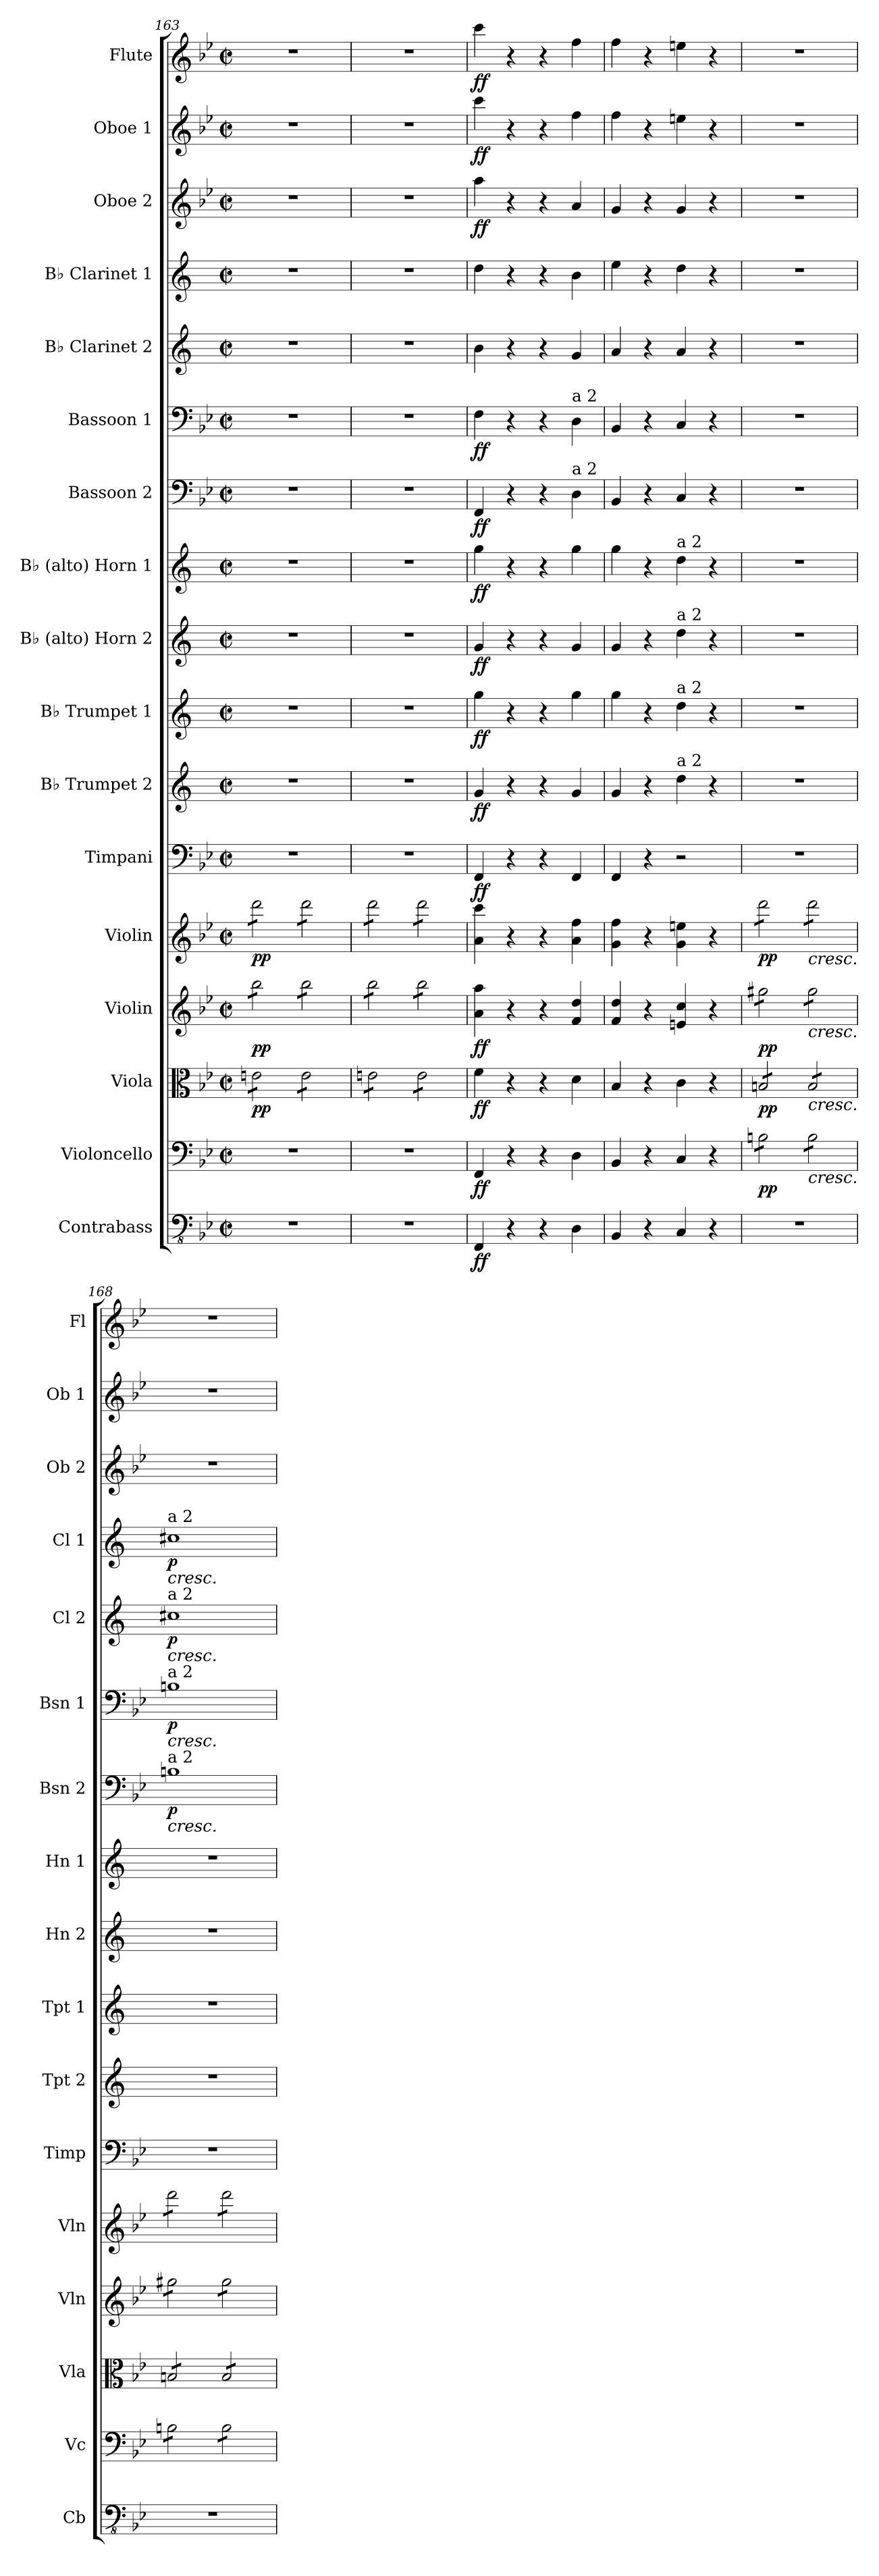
**kern	**dynam	**kern	**dynam	**kern	**dynam	**kern	**dynam	**kern	**dynam	**kern	**dynam	**kern	**dynam	**kern	**dynam	**kern	**dynam	**kern	**dynam	**kern	**dynam	**kern	**dynam	**kern	**dynam	**kern	**dynam	**kern	**dynam	**kern	**dynam	**kern	**dynam
*part17	*part17	*part16	*part16	*part15	*part15	*part14	*part14	*part13	*part13	*part12	*part12	*part11	*part11	*part10	*part10	*part9	*part9	*part8	*part8	*part7	*part7	*part6	*part6	*part5	*part5	*part4	*part4	*part3	*part3	*part2	*part2	*part1	*part1
*staff17	*staff17	*staff16	*staff16	*staff15	*staff15	*staff14	*staff14	*staff13	*staff13	*staff12	*staff12	*staff11	*staff11	*staff10	*staff10	*staff9	*staff9	*staff8	*staff8	*staff7	*staff7	*staff6	*staff6	*staff5	*staff5	*staff4	*staff4	*staff3	*staff3	*staff2	*staff2	*staff1	*staff1
*I"Contrabass	*	*I"Violoncello	*	*I"Viola	*	*I"Violin	*	*I"Violin	*	*I"Timpani	*	*I"B♭ Trumpet 2	*	*I"B♭ Trumpet 1	*	*I"B♭ (alto) Horn 2	*	*I"B♭ (alto) Horn 1	*	*I"Bassoon 2	*	*I"Bassoon 1	*	*I"B♭ Clarinet 2	*	*I"B♭ Clarinet 1	*	*I"Oboe 2	*	*I"Oboe 1	*	*I"Flute	*
*I'Cb	*	*I'Vc	*	*I'Vla	*	*I'Vln	*	*I'Vln	*	*I'Timp	*	*I'Tpt 2	*	*I'Tpt 1	*	*I'Hn 2	*	*I'Hn 1	*	*I'Bsn 2	*	*I'Bsn 1	*	*I'Cl 2	*	*I'Cl 1	*	*I'Ob 2	*	*I'Ob 1	*	*I'Fl	*
*clefFv4	*	*clefF4	*	*clefC3	*	*clefG2	*	*clefG2	*	*clefF4	*	*clefG2	*	*clefG2	*	*clefG2	*	*clefG2	*	*clefF4	*	*clefF4	*	*clefG2	*	*clefG2	*	*clefG2	*	*clefG2	*	*clefG2	*
*	*	*	*	*	*	*	*	*	*	*	*	*ITrd1c2	*	*ITrd1c2	*	*ITrd1c2	*	*ITrd1c2	*	*	*	*	*	*ITrd1c2	*	*ITrd1c2	*	*	*	*	*	*	*
*k[b-e-]	*	*k[b-e-]	*	*k[b-e-]	*	*k[b-e-]	*	*k[b-e-]	*	*k[b-e-]	*	*k[b-e-]	*	*k[b-e-]	*	*k[b-e-]	*	*k[b-e-]	*	*k[b-e-]	*	*k[b-e-]	*	*k[b-e-]	*	*k[b-e-]	*	*k[b-e-]	*	*k[b-e-]	*	*k[b-e-]	*
*M2/2	*	*M2/2	*	*M2/2	*	*M2/2	*	*M2/2	*	*M2/2	*	*M2/2	*	*M2/2	*	*M2/2	*	*M2/2	*	*M2/2	*	*M2/2	*	*M2/2	*	*M2/2	*	*M2/2	*	*M2/2	*	*M2/2	*
*met(c|)	*	*met(c|)	*	*met(c|)	*	*met(c|)	*	*met(c|)	*	*met(c|)	*	*met(c|)	*	*met(c|)	*	*met(c|)	*	*met(c|)	*	*met(c|)	*	*met(c|)	*	*met(c|)	*	*met(c|)	*	*met(c|)	*	*met(c|)	*	*met(c|)	*
=163	=163	=163	=163	=163	=163	=163	=163	=163	=163	=163	=163	=163	=163	=163	=163	=163	=163	=163	=163	=163	=163	=163	=163	=163	=163	=163	=163	=163	=163	=163	=163	=163	=163
!	!	!	!	!	!LO:DY:b	!	!LO:DY:b	!	!LO:DY:b	!	!	!	!	!	!	!	!	!	!	!	!	!	!	!	!	!	!	!	!	!	!	!	!
*	*	*	*	*tremolo	*	*	*	*	*	*	*	*	*	*	*	*	*	*	*	*	*	*	*	*	*	*	*	*	*	*	*	*	*
*	*	*	*	*	*	*tremolo	*	*	*	*	*	*	*	*	*	*	*	*	*	*	*	*	*	*	*	*	*	*	*	*	*	*	*
*	*	*	*	*	*	*	*	*tremolo	*	*	*	*	*	*	*	*	*	*	*	*	*	*	*	*	*	*	*	*	*	*	*	*	*
1r	.	1r	.	8en\L	pp	8bb-\L	pp	8ddd\L	pp	1r	.	1r	.	1r	.	1r	.	1r	.	1r	.	1r	.	1r	.	1r	.	1r	.	1r	.	1r	.
.	.	.	.	8en\	.	8bb-\	.	8ddd\	.	.	.	.	.	.	.	.	.	.	.	.	.	.	.	.	.	.	.	.	.	.	.	.	.
.	.	.	.	8en\	.	8bb-\	.	8ddd\	.	.	.	.	.	.	.	.	.	.	.	.	.	.	.	.	.	.	.	.	.	.	.	.	.
.	.	.	.	8en\J	.	8bb-\J	.	8ddd\J	.	.	.	.	.	.	.	.	.	.	.	.	.	.	.	.	.	.	.	.	.	.	.	.	.
.	.	.	.	8e\L	.	8bb-\L	.	8ddd\L	.	.	.	.	.	.	.	.	.	.	.	.	.	.	.	.	.	.	.	.	.	.	.	.	.
.	.	.	.	8e\	.	8bb-\	.	8ddd\	.	.	.	.	.	.	.	.	.	.	.	.	.	.	.	.	.	.	.	.	.	.	.	.	.
.	.	.	.	8e\	.	8bb-\	.	8ddd\	.	.	.	.	.	.	.	.	.	.	.	.	.	.	.	.	.	.	.	.	.	.	.	.	.
.	.	.	.	8e\J	.	8bb-\J	.	8ddd\J	.	.	.	.	.	.	.	.	.	.	.	.	.	.	.	.	.	.	.	.	.	.	.	.	.
=164	=164	=164	=164	=164	=164	=164	=164	=164	=164	=164	=164	=164	=164	=164	=164	=164	=164	=164	=164	=164	=164	=164	=164	=164	=164	=164	=164	=164	=164	=164	=164	=164	=164
1r	.	1r	.	8en\L	.	8bb-\L	.	8ddd\L	.	1r	.	1r	.	1r	.	1r	.	1r	.	1r	.	1r	.	1r	.	1r	.	1r	.	1r	.	1r	.
.	.	.	.	8en\	.	8bb-\	.	8ddd\	.	.	.	.	.	.	.	.	.	.	.	.	.	.	.	.	.	.	.	.	.	.	.	.	.
.	.	.	.	8en\	.	8bb-\	.	8ddd\	.	.	.	.	.	.	.	.	.	.	.	.	.	.	.	.	.	.	.	.	.	.	.	.	.
.	.	.	.	8en\J	.	8bb-\J	.	8ddd\J	.	.	.	.	.	.	.	.	.	.	.	.	.	.	.	.	.	.	.	.	.	.	.	.	.
.	.	.	.	8e\L	.	8bb-\L	.	8ddd\L	.	.	.	.	.	.	.	.	.	.	.	.	.	.	.	.	.	.	.	.	.	.	.	.	.
.	.	.	.	8e\	.	8bb-\	.	8ddd\	.	.	.	.	.	.	.	.	.	.	.	.	.	.	.	.	.	.	.	.	.	.	.	.	.
.	.	.	.	8e\	.	8bb-\	.	8ddd\	.	.	.	.	.	.	.	.	.	.	.	.	.	.	.	.	.	.	.	.	.	.	.	.	.
.	.	.	.	8e\J	.	8bb-\J	.	8ddd\J	.	.	.	.	.	.	.	.	.	.	.	.	.	.	.	.	.	.	.	.	.	.	.	.	.
*	*	*	*	*	*	*	*	*Xtremolo	*	*	*	*	*	*	*	*	*	*	*	*	*	*	*	*	*	*	*	*	*	*	*	*	*
*	*	*	*	*	*	*Xtremolo	*	*	*	*	*	*	*	*	*	*	*	*	*	*	*	*	*	*	*	*	*	*	*	*	*	*	*
*	*	*	*	*Xtremolo	*	*	*	*	*	*	*	*	*	*	*	*	*	*	*	*	*	*	*	*	*	*	*	*	*	*	*	*	*
=165	=165	=165	=165	=165	=165	=165	=165	=165	=165	=165	=165	=165	=165	=165	=165	=165	=165	=165	=165	=165	=165	=165	=165	=165	=165	=165	=165	=165	=165	=165	=165	=165	=165
!	!LO:DY:b	!	!LO:DY:b	!	!LO:DY:b	!	!LO:DY:b	!	!	!	!LO:DY:b	!	!LO:DY:b	!	!LO:DY:b	!	!LO:DY:b	!	!LO:DY:b	!	!LO:DY:b	!	!LO:DY:b	!	!	!	!	!	!LO:DY:b	!	!LO:DY:b	!	!LO:DY:b
4FFF/	ff	4FF/	ff	4f\	ff	4a\ 4aa\	ff	4a\ 4ccc\	.	4FF/	ff	4f/	ff	4ff\	ff	4f/	ff	4ff\	ff	4FF/	ff	4F\	ff	4a\	.	4cc\	.	4aa\	ff	4ccc\	ff	4ccc\	ff
4r	.	4r	.	4r	.	4r	.	4r	.	4r	.	4r	.	4r	.	4r	.	4r	.	4r	.	4r	.	4r	.	4r	.	4r	.	4r	.	4r	.
4r	.	4r	.	4r	.	4r	.	4r	.	4r	.	4r	.	4r	.	4r	.	4r	.	4r	.	4r	.	4r	.	4r	.	4r	.	4r	.	4r	.
!	!	!	!	!	!	!	!	!	!	!	!	!	!	!	!	!	!	!	!	!	!	!LO:TX:a:t=a 2	!	!	!	!	!	!	!	!	!	!	!
!	!	!	!	!	!	!	!	!	!	!	!	!	!	!	!	!	!	!	!	!LO:TX:a:t=a 2	!	!	!	!	!	!	!	!	!	!	!	!	!
4DD\	.	4D\	.	4d\	.	4f/ 4dd/	.	4a\ 4ff\	.	4FF/	.	4f/	.	4ff\	.	4f/	.	4ff\	.	4D\	.	4D\	.	4f/	.	4a\	.	4a/	.	4ff\	.	4ff\	.
=166	=166	=166	=166	=166	=166	=166	=166	=166	=166	=166	=166	=166	=166	=166	=166	=166	=166	=166	=166	=166	=166	=166	=166	=166	=166	=166	=166	=166	=166	=166	=166	=166	=166
4BBB-/	.	4BB-/	.	4B-/	.	4f/ 4dd/	.	4g\ 4ff\	.	4FF/	.	4f/	.	4ff\	.	4f/	.	4ff\	.	4BB-/	.	4BB-/	.	4g/	.	4dd\	.	4g/	.	4ff\	.	4ff\	.
4r	.	4r	.	4r	.	4r	.	4r	.	4r	.	4r	.	4r	.	4r	.	4r	.	4r	.	4r	.	4r	.	4r	.	4r	.	4r	.	4r	.
!	!	!	!	!	!	!	!	!	!	!	!	!	!	!	!	!	!	!LO:TX:a:t=a 2	!	!	!	!	!	!	!	!	!	!	!	!	!	!	!
!	!	!	!	!	!	!	!	!	!	!	!	!	!	!	!	!LO:TX:a:t=a 2	!	!	!	!	!	!	!	!	!	!	!	!	!	!	!	!	!
!	!	!	!	!	!	!	!	!	!	!	!	!	!	!LO:TX:a:t=a 2	!	!	!	!	!	!	!	!	!	!	!	!	!	!	!	!	!	!	!
!	!	!	!	!	!	!	!	!	!	!	!	!LO:TX:a:t=a 2	!	!	!	!	!	!	!	!	!	!	!	!	!	!	!	!	!	!	!	!	!
4CC/	.	4C/	.	4c\	.	4en/ 4cc/	.	4g\ 4een\	.	2r	.	4cc\	.	4cc\	.	4cc\	.	4cc\	.	4C/	.	4C/	.	4g/	.	4cc\	.	4g/	.	4een\	.	4een\	.
4r	.	4r	.	4r	.	4r	.	4r	.	.	.	4r	.	4r	.	4r	.	4r	.	4r	.	4r	.	4r	.	4r	.	4r	.	4r	.	4r	.
=167	=167	=167	=167	=167	=167	=167	=167	=167	=167	=167	=167	=167	=167	=167	=167	=167	=167	=167	=167	=167	=167	=167	=167	=167	=167	=167	=167	=167	=167	=167	=167	=167	=167
!	!	!	!LO:DY:b	!	!LO:DY:b	!	!LO:DY:b	!	!LO:DY:b	!	!	!	!	!	!	!	!	!	!	!	!	!	!	!	!	!	!	!	!	!	!	!	!
*	*	*tremolo	*	*	*	*	*	*	*	*	*	*	*	*	*	*	*	*	*	*	*	*	*	*	*	*	*	*	*	*	*	*	*
*	*	*	*	*tremolo	*	*	*	*	*	*	*	*	*	*	*	*	*	*	*	*	*	*	*	*	*	*	*	*	*	*	*	*	*
*	*	*	*	*	*	*tremolo	*	*	*	*	*	*	*	*	*	*	*	*	*	*	*	*	*	*	*	*	*	*	*	*	*	*	*
*	*	*	*	*	*	*	*	*tremolo	*	*	*	*	*	*	*	*	*	*	*	*	*	*	*	*	*	*	*	*	*	*	*	*	*
1r	.	8Bn\L	pp	8Bn/L	pp	8gg#X\L	pp	8ddd\L	pp	1r	.	1r	.	1r	.	1r	.	1r	.	1r	.	1r	.	1r	.	1r	.	1r	.	1r	.	1r	.
.	.	8Bn\	.	8Bn/	.	8gg#X\	.	8ddd\	.	.	.	.	.	.	.	.	.	.	.	.	.	.	.	.	.	.	.	.	.	.	.	.	.
.	.	8Bn\	.	8Bn/	.	8gg#X\	.	8ddd\	.	.	.	.	.	.	.	.	.	.	.	.	.	.	.	.	.	.	.	.	.	.	.	.	.
.	.	8Bn\J	.	8Bn/J	.	8gg#X\J	.	8ddd\J	.	.	.	.	.	.	.	.	.	.	.	.	.	.	.	.	.	.	.	.	.	.	.	.	.
!	!	!	!	!	!	!	!	!LO:TX:b:i:t=cresc.	!	!	!	!	!	!	!	!	!	!	!	!	!	!	!	!	!	!	!	!	!	!	!	!	!
!	!	!	!	!	!	!LO:TX:b:i:t=cresc.	!	!	!	!	!	!	!	!	!	!	!	!	!	!	!	!	!	!	!	!	!	!	!	!	!	!	!
!	!	!	!	!LO:TX:b:i:t=cresc.	!	!	!	!	!	!	!	!	!	!	!	!	!	!	!	!	!	!	!	!	!	!	!	!	!	!	!	!	!
!	!	!LO:TX:b:i:t=cresc.	!	!	!	!	!	!	!	!	!	!	!	!	!	!	!	!	!	!	!	!	!	!	!	!	!	!	!	!	!	!	!
.	.	8B\L	.	8B/L	.	8gg#\L	.	8ddd\L	.	.	.	.	.	.	.	.	.	.	.	.	.	.	.	.	.	.	.	.	.	.	.	.	.
.	.	8B\	.	8B/	.	8gg#\	.	8ddd\	.	.	.	.	.	.	.	.	.	.	.	.	.	.	.	.	.	.	.	.	.	.	.	.	.
.	.	8B\	.	8B/	.	8gg#\	.	8ddd\	.	.	.	.	.	.	.	.	.	.	.	.	.	.	.	.	.	.	.	.	.	.	.	.	.
.	.	8B\J	.	8B/J	.	8gg#\J	.	8ddd\J	.	.	.	.	.	.	.	.	.	.	.	.	.	.	.	.	.	.	.	.	.	.	.	.	.
=168	=168	=168	=168	=168	=168	=168	=168	=168	=168	=168	=168	=168	=168	=168	=168	=168	=168	=168	=168	=168	=168	=168	=168	=168	=168	=168	=168	=168	=168	=168	=168	=168	=168
!	!	!	!	!	!	!	!	!	!	!	!	!	!	!	!	!	!	!	!	!	!	!	!	!	!	!LO:TX:a:t=a 2	!	!	!	!	!	!	!
!	!	!	!	!	!	!	!	!	!	!	!	!	!	!	!	!	!	!	!	!	!	!	!	!	!	!LO:TX:b:i:t=cresc.	!	!	!	!	!	!	!
!	!	!	!	!	!	!	!	!	!	!	!	!	!	!	!	!	!	!	!	!	!	!	!	!LO:TX:a:t=a 2	!	!	!	!	!	!	!	!	!
!	!	!	!	!	!	!	!	!	!	!	!	!	!	!	!	!	!	!	!	!	!	!	!	!LO:TX:b:i:t=cresc.	!	!	!	!	!	!	!	!	!
!	!	!	!	!	!	!	!	!	!	!	!	!	!	!	!	!	!	!	!	!	!	!LO:TX:a:t=a 2	!	!	!	!	!	!	!	!	!	!	!
!	!	!	!	!	!	!	!	!	!	!	!	!	!	!	!	!	!	!	!	!	!	!LO:TX:b:i:t=cresc.	!	!	!	!	!	!	!	!	!	!	!
!	!	!	!	!	!	!	!	!	!	!	!	!	!	!	!	!	!	!	!	!LO:TX:a:t=a 2	!	!	!	!	!	!	!	!	!	!	!	!	!
!	!	!	!	!	!	!	!	!	!	!	!	!	!	!	!	!	!	!	!	!LO:TX:b:i:t=cresc.	!	!	!	!	!	!	!	!	!	!	!	!	!
!	!	!	!	!	!	!	!	!	!	!	!	!	!	!	!	!	!	!	!	!	!LO:DY:b	!	!LO:DY:b	!	!LO:DY:b	!	!LO:DY:b	!	!	!	!	!	!
1r	.	8Bn\L	.	8Bn/L	.	8gg#X\L	.	8ddd\L	.	1r	.	1r	.	1r	.	1r	.	1r	.	1Bn	p	1Bn	p	1bn	p	1bn	p	1r	.	1r	.	1r	.
.	.	8Bn\	.	8Bn/	.	8gg#X\	.	8ddd\	.	.	.	.	.	.	.	.	.	.	.	.	.	.	.	.	.	.	.	.	.	.	.	.	.
.	.	8Bn\	.	8Bn/	.	8gg#X\	.	8ddd\	.	.	.	.	.	.	.	.	.	.	.	.	.	.	.	.	.	.	.	.	.	.	.	.	.
.	.	8Bn\J	.	8Bn/J	.	8gg#X\J	.	8ddd\J	.	.	.	.	.	.	.	.	.	.	.	.	.	.	.	.	.	.	.	.	.	.	.	.	.
.	.	8B\L	.	8B/L	.	8gg#\L	.	8ddd\L	.	.	.	.	.	.	.	.	.	.	.	.	.	.	.	.	.	.	.	.	.	.	.	.	.
.	.	8B\	.	8B/	.	8gg#\	.	8ddd\	.	.	.	.	.	.	.	.	.	.	.	.	.	.	.	.	.	.	.	.	.	.	.	.	.
.	.	8B\	.	8B/	.	8gg#\	.	8ddd\	.	.	.	.	.	.	.	.	.	.	.	.	.	.	.	.	.	.	.	.	.	.	.	.	.
.	.	8B\J	.	8B/J	.	8gg#\J	.	8ddd\J	.	.	.	.	.	.	.	.	.	.	.	.	.	.	.	.	.	.	.	.	.	.	.	.	.
*	*	*	*	*	*	*	*	*Xtremolo	*	*	*	*	*	*	*	*	*	*	*	*	*	*	*	*	*	*	*	*	*	*	*	*	*
*	*	*	*	*	*	*Xtremolo	*	*	*	*	*	*	*	*	*	*	*	*	*	*	*	*	*	*	*	*	*	*	*	*	*	*	*
*	*	*	*	*Xtremolo	*	*	*	*	*	*	*	*	*	*	*	*	*	*	*	*	*	*	*	*	*	*	*	*	*	*	*	*	*
*	*	*Xtremolo	*	*	*	*	*	*	*	*	*	*	*	*	*	*	*	*	*	*	*	*	*	*	*	*	*	*	*	*	*	*	*
=	=	=	=	=	=	=	=	=	=	=	=	=	=	=	=	=	=	=	=	=	=	=	=	=	=	=	=	=	=	=	=	=	=
*-	*-	*-	*-	*-	*-	*-	*-	*-	*-	*-	*-	*-	*-	*-	*-	*-	*-	*-	*-	*-	*-	*-	*-	*-	*-	*-	*-	*-	*-	*-	*-	*-	*-
